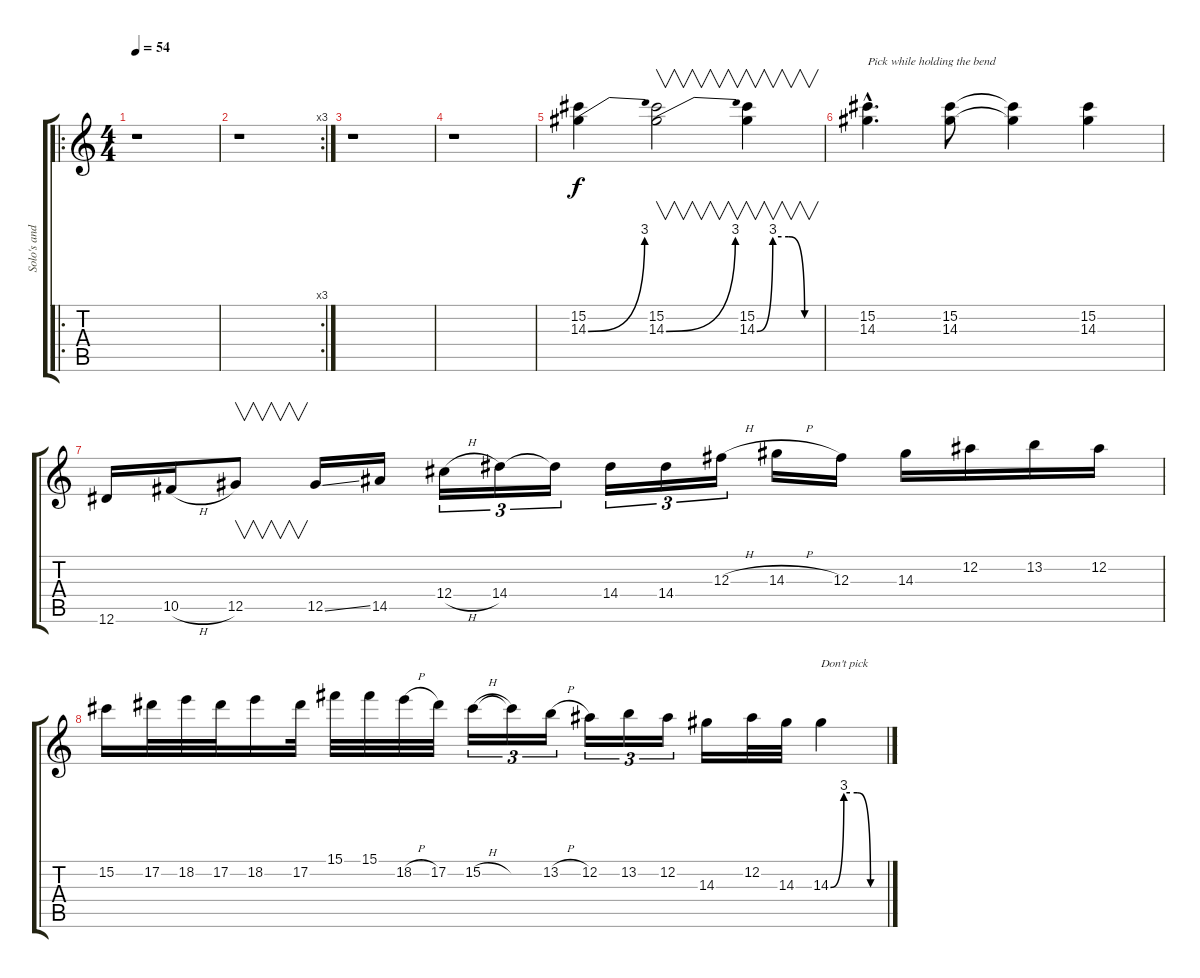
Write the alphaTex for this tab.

\track ("Solo's and fill's" "Solo's and") {instrument distortionguitar}
\staff {score tabs}
\tuning (Eb4 Bb3 Gb3 Db3 Ab2 Eb2) {hide}
\ro
\ts (4 4)
\tempo 54
\clef g2
\ks c
r.1{dy f} |
\rc 3
r.1 |
r.1 |
r.1 |
(15.2 14.3{be (bend 0 0 60 12)}).4 (15.2 14.3{be (bend 0 0 60 12)}).2{v} (15.2 14.3{be (custom 0 0 15 12 30 12 45 0 60 0)}).4{v} |
(15.2{hac} 14.3{hac}).4{d txt "Pick while holding the bend"} (15.2 14.3).8 (15.2{t} 14.3{t}).4 (15.2 14.3).4 |
12.6.16 10.5{h}.16 12.5.8{v} 12.5{ss}.16 14.5.16 12.4{h}.16{tu (3 2)} 14.4.16{tu (3 2)} 14.4{t}.16{tu (3 2)} 14.4.16{tu (3 2)} 14.4.16{tu (3 2)} 12.3{h}.16{tu (3 2)} 14.3{h}.16 12.3.16 14.3.16 12.2.16 13.2.16 12.2.16 |
15.2.16 17.2.32 18.2.32 17.2.32 18.2.16 17.2.32 15.1.32 15.1.32 18.2{h}.32 17.2.32 15.2{h}.16{tu (3 2)} 15.2{t}.16{tu (3 2)} 13.2{h}.16{tu (3 2)} 12.2.16{tu (3 2)} 13.2.16{tu (3 2)} 12.2.16{tu (3 2)} 14.3.16 12.2.32 14.3.32 14.3{be (custom 0 0 15 12 30 12 45 0 60 0)}.4{txt "Don't pick"}
